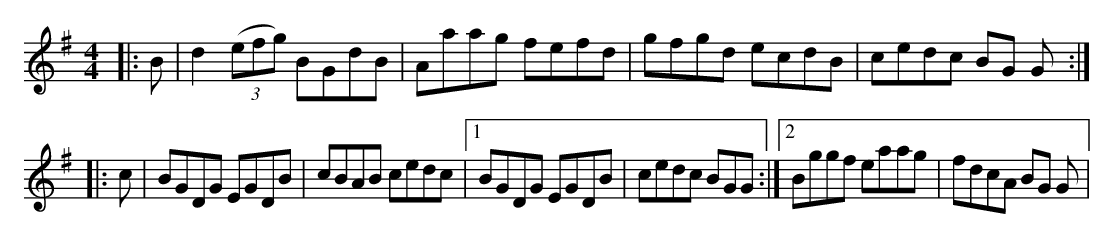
X:1
M:4/4
K:G
|:B|d2(3(efg) BGdB | Aaag fefd |gfgd ecdB | cedc BG G:|
|:c|BGDG EGDB|cBAB cedc|1 BGDG EGDB|cedc BGG:|2 Bggf eaag|fdcA BG G|
